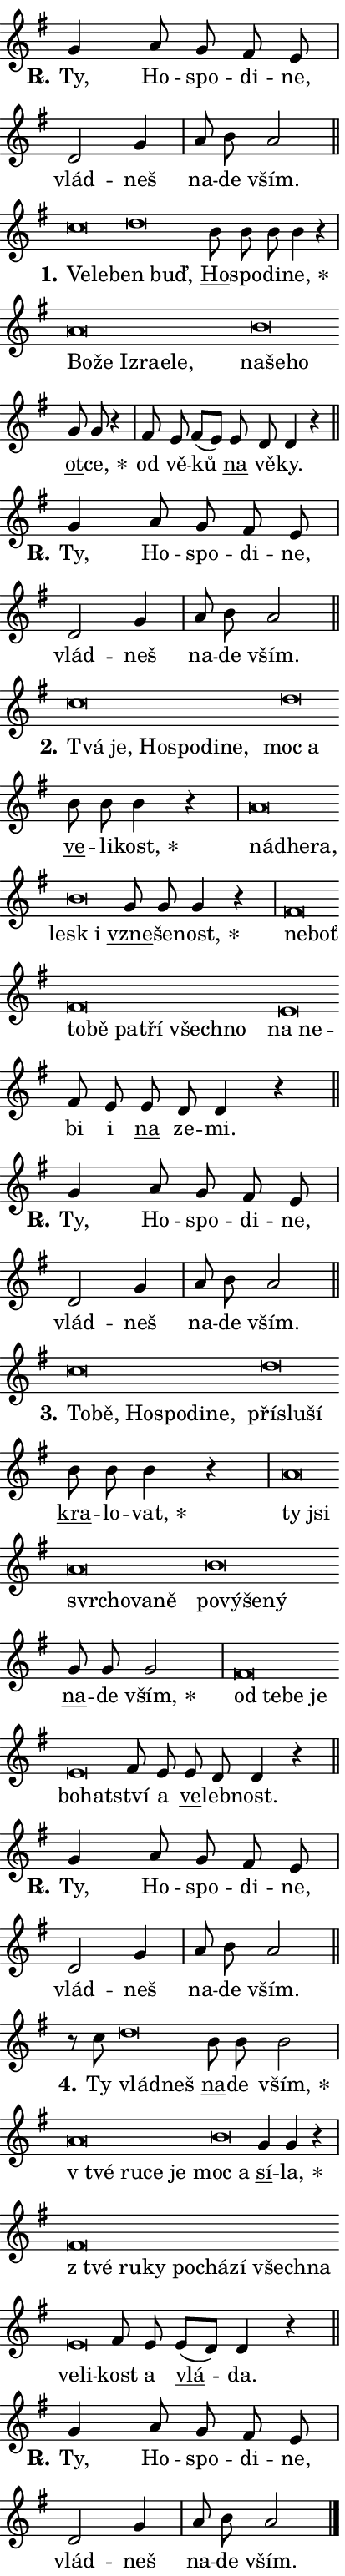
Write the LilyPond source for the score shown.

\version "2.24.0"
\header { tagline = "" }
\paper {
  indent = 0\cm
  top-margin = 0\cm
  right-margin = 0.13\cm % to fit lyric hyphens
  bottom-margin = 0\cm
  left-margin = 0\cm
  paper-width = 7\cm
  page-breaking = #ly:one-page-breaking
  system-system-spacing.basic-distance = #11
  score-system-spacing.basic-distance = #11
  ragged-last = ##f
}


%% Author: Thomas Morley
%% https://lists.gnu.org/archive/html/lilypond-user/2020-05/msg00002.html
#(define (line-position grob)
"Returns position of @var[grob} in current system:
   @code{'start}, if at first time-step
   @code{'end}, if at last time-step
   @code{'middle} otherwise
"
  (let* ((col (ly:item-get-column grob))
         (ln (ly:grob-object col 'left-neighbor))
         (rn (ly:grob-object col 'right-neighbor))
         (col-to-check-left (if (ly:grob? ln) ln col))
         (col-to-check-right (if (ly:grob? rn) rn col))
         (break-dir-left
           (and
             (ly:grob-property col-to-check-left 'non-musical #f)
             (ly:item-break-dir col-to-check-left)))
         (break-dir-right
           (and
             (ly:grob-property col-to-check-right 'non-musical #f)
             (ly:item-break-dir col-to-check-right))))
        (cond ((eqv? 1 break-dir-left) 'start)
              ((eqv? -1 break-dir-right) 'end)
              (else 'middle))))

#(define (tranparent-at-line-position vctor)
  (lambda (grob)
  "Relying on @code{line-position} select the relevant enry from @var{vctor}.
Used to determine transparency,"
    (case (line-position grob)
      ((end) (not (vector-ref vctor 0)))
      ((middle) (not (vector-ref vctor 1)))
      ((start) (not (vector-ref vctor 2))))))

noteHeadBreakVisibility =
#(define-music-function (break-visibility)(vector?)
"Makes @code{NoteHead}s transparent relying on @var{break-visibility}"
#{
  \override NoteHead.transparent =
    #(tranparent-at-line-position break-visibility)
#})

#(define delete-ledgers-for-transparent-note-heads
  (lambda (grob)
    "Reads whether a @code{NoteHead} is transparent.
If so this @code{NoteHead} is removed from @code{'note-heads} from
@var{grob}, which is supposed to be @code{LedgerLineSpanner}.
As a result ledgers are not printed for this @code{NoteHead}"
    (let* ((nhds-array (ly:grob-object grob 'note-heads))
           (nhds-list
             (if (ly:grob-array? nhds-array)
                 (ly:grob-array->list nhds-array)
                 '()))
           ;; Relies on the transparent-property being done before
           ;; Staff.LedgerLineSpanner.after-line-breaking is executed.
           ;; This is fragile ...
           (to-keep
             (remove
               (lambda (nhd)
                 (ly:grob-property nhd 'transparent #f))
               nhds-list)))
      ;; TODO find a better method to iterate over grob-arrays, similiar
      ;; to filter/remove etc for lists
      ;; For now rebuilt from scratch
      (set! (ly:grob-object grob 'note-heads)  '())
      (for-each
        (lambda (nhd)
          (ly:pointer-group-interface::add-grob grob 'note-heads nhd))
        to-keep))))

squashNotes = {
  \override NoteHead.X-extent = #'(-0.2 . 0.2)
  \override NoteHead.Y-extent = #'(-0.75 . 0)
  \override NoteHead.stencil =
    #(lambda (grob)
       (let ((pos (ly:grob-property grob 'staff-position)))
         (begin
           (if (< pos -7) (display "ERROR: Lower brevis then expected\n") (display "OK: Expected brevis position\n"))
           (if (<= pos -6) ly:text-interface::print ly:note-head::print))))
}
unSquashNotes = {
  \revert NoteHead.X-extent
  \revert NoteHead.Y-extent
  \revert NoteHead.stencil
}

hideNotes = \noteHeadBreakVisibility #begin-of-line-visible
unHideNotes = \noteHeadBreakVisibility #all-visible

% work-around for resetting accidentals
% https://lilypond.org/doc/v2.23/Documentation/notation/displaying-rhythms#unmetered-music
cadenzaMeasure = {
  \cadenzaOff
  \partial 1024 s1024
  \cadenzaOn
}

#(define-markup-command (accent layout props text) (markup?)
  "Underline accented syllable"
  (interpret-markup layout props
    #{\markup \override #'(offset . 4.3) \underline { #text }#}))

responsum = \markup \concat {
  "R" \hspace #-1.05 \path #0.1 #'((moveto 0 0.07) (lineto 0.9 0.8)) \hspace #0.05 "."
}

spaceSize = #0.6828661417322834 % exact space size for TeX Gyre Schola

\layout {
  \context {
    \Staff
    \remove "Time_signature_engraver"
    \override LedgerLineSpanner.after-line-breaking = #delete-ledgers-for-transparent-note-heads
  }
  \context {
    \Lyrics {
      \override LyricSpace.minimum-distance = \spaceSize
      \override LyricText.font-name = #"TeX Gyre Schola"
      \override LyricText.font-size = 1
      \override StanzaNumber.font-name = #"TeX Gyre Schola Bold"
      \override StanzaNumber.font-size = 1
    }
  }
  \context {
    \Score 
    \override NoteHead.text =
      #(lambda (grob) 
        (let ((pos (ly:grob-property grob 'staff-position)))
          #{\markup {
            \combine
              \halign #-0.55 \raise #(if (= pos -6) 0 0.5) \override #'(thickness . 2) \draw-line #'(3.2 . 0)
              \musicglyph "noteheads.sM1"
          }#}))
  }
}

% magnetic-lyrics.ily
%
%   written by
%     Jean Abou Samra <jean@abou-samra.fr>
%     Werner Lemberg <wl@gnu.org>
%
%   adapted by
%     Jiri Hon <jiri.hon@gmail.com>
%
% Version 2022-Apr-15

% https://www.mail-archive.com/lilypond-user@gnu.org/msg149350.html

#(define (Left_hyphen_pointer_engraver context)
   "Collect syllable-hyphen-syllable occurrences in lyrics and store
them in properties.  This engraver only looks to the left.  For
example, if the lyrics input is @code{foo -- bar}, it does the
following.

@itemize @bullet
@item
Set the @code{text} property of the @code{LyricHyphen} grob between
@q{foo} and @q{bar} to @code{foo}.

@item
Set the @code{left-hyphen} property of the @code{LyricText} grob with
text @q{foo} to the @code{LyricHyphen} grob between @q{foo} and
@q{bar}.
@end itemize

Use this auxiliary engraver in combination with the
@code{lyric-@/text::@/apply-@/magnetic-@/offset!} hook."
   (let ((hyphen #f)
         (text #f))
     (make-engraver
      (acknowledgers
       ((lyric-syllable-interface engraver grob source-engraver)
        (set! text grob)))
      (end-acknowledgers
       ((lyric-hyphen-interface engraver grob source-engraver)
        ;(when (not (grob::has-interface grob 'lyric-space-interface))
          (set! hyphen grob)));)
      ((stop-translation-timestep engraver)
       (when (and text hyphen)
         (ly:grob-set-object! text 'left-hyphen hyphen))
       (set! text #f)
       (set! hyphen #f)))))

#(define (lyric-text::apply-magnetic-offset! grob)
   "If the space between two syllables is less than the value in
property @code{LyricText@/.details@/.squash-threshold}, move the right
syllable to the left so that it gets concatenated with the left
syllable.

Use this function as a hook for
@code{LyricText@/.after-@/line-@/breaking} if the
@code{Left_@/hyphen_@/pointer_@/engraver} is active."
   (let ((hyphen (ly:grob-object grob 'left-hyphen #f)))
     (when hyphen
       (let ((left-text (ly:spanner-bound hyphen LEFT)))
         (when (grob::has-interface left-text 'lyric-syllable-interface)
           (let* ((common (ly:grob-common-refpoint grob left-text X))
                  (this-x-ext (ly:grob-extent grob common X))
                  (left-x-ext
                   (begin
                     ;; Trigger magnetism for left-text.
                     (ly:grob-property left-text 'after-line-breaking)
                     (ly:grob-extent left-text common X)))
                  ;; `delta` is the gap width between two syllables.
                  (delta (- (interval-start this-x-ext)
                            (interval-end left-x-ext)))
                  (details (ly:grob-property grob 'details))
                  (threshold (assoc-get 'squash-threshold details 0.2)))
             (when (< delta threshold)
               (let* (;; We have to manipulate the input text so that
                      ;; ligatures crossing syllable boundaries are not
                      ;; disabled.  For languages based on the Latin
                      ;; script this is essentially a beautification.
                      ;; However, for non-Western scripts it can be a
                      ;; necessity.
                      (lt (ly:grob-property left-text 'text))
                      (rt (ly:grob-property grob 'text))
                      (is-space (grob::has-interface hyphen 'lyric-space-interface))
                      (space (if is-space " " ""))
                      (extra-delta (if is-space spaceSize 0))
                      ;; Append new syllable.
                      (ltrt-space (if (and (string? lt) (string? rt))
                                (string-append lt space rt)
                                (make-concat-markup (list lt space rt))))
                      ;; Right-align `ltrt` to the right side.
                      (ltrt-space-markup (grob-interpret-markup
                               grob
                               (make-translate-markup
                                (cons (interval-length this-x-ext) 0)
                                (make-right-align-markup ltrt-space)))))
                 (begin
                   ;; Don't print `left-text`.
                   (ly:grob-set-property! left-text 'stencil #f)
                   ;; Set text and stencil (which holds all collected
                   ;; syllables so far) and shift it to the left.
                   (ly:grob-set-property! grob 'text ltrt-space)
                   (ly:grob-set-property! grob 'stencil ltrt-space-markup)
                   (ly:grob-translate-axis! grob (- (- delta extra-delta)) X))))))))))


#(define (lyric-hyphen::displace-bounds-first grob)
   ;; Make very sure this callback isn't triggered too early.
   (let ((left (ly:spanner-bound grob LEFT))
         (right (ly:spanner-bound grob RIGHT)))
     (ly:grob-property left 'after-line-breaking)
     (ly:grob-property right 'after-line-breaking)
     (ly:lyric-hyphen::print grob)))

squashThreshold = #0.4

\layout {
  \context {
    \Lyrics
    \consists #Left_hyphen_pointer_engraver
    \override LyricText.after-line-breaking =
      #lyric-text::apply-magnetic-offset!
    \override LyricHyphen.stencil = #lyric-hyphen::displace-bounds-first
    \override LyricText.details.squash-threshold = \squashThreshold
    \override LyricHyphen.minimum-distance = 0
    \override LyricHyphen.minimum-length = \squashThreshold
  }
}

squashText = \override LyricText.details.squash-threshold = 9999
unSquashText = \override LyricText.details.squash-threshold = \squashThreshold

leftText = \override LyricText.self-alignment-X = #LEFT
unLeftText = \revert LyricText.self-alignment-X

starOffset = #(lambda (grob) 
                (let ((x_offset (ly:self-alignment-interface::aligned-on-x-parent grob)))
                  (if (= x_offset 0) 0 (+ x_offset 1.2))))

star = #(define-music-function (syllable)(string?)
"Append star separator at the end of a syllable"
#{
  \once \override LyricText.X-offset = #starOffset
  \lyricmode { \markup {
    #syllable
    \override #'((font-name . "TeX Gyre Schola Bold")) \hspace #0.2 \lower #0.65 \larger "*"
  } }
#})

starAccent = #(define-music-function (syllable)(string?)
"Append star separator at the end of a syllable and make accent"
#{
  \once \override LyricText.X-offset = #starOffset
  \lyricmode { \markup {
    \accent #syllable
    \override #'((font-name . "TeX Gyre Schola Bold")) \hspace #0.2 \lower #0.65 \larger "*"
  } }
#})

breath = #(define-music-function (syllable)(string?)
"Append breathing indicator at the end of a syllable"
#{
  \lyricmode { \markup { #syllable "+" } }
#})

optionalBreath = #(define-music-function (syllable)(string?)
"Append optional breathing indicator at the end of a syllable"
#{
  \lyricmode { \markup { #syllable "(+)" } }
#})


\score {
    <<
        \new Voice = "melody" { \cadenzaOn \key g \major \relative { g'4 a8 g fis e \cadenzaMeasure \bar "|" d2 g4 \cadenzaMeasure \bar "|" a8 b a2 \cadenzaMeasure \bar "||" \break } }
        \new Lyrics \lyricsto "melody" { \lyricmode { \set stanza = \responsum
Ty, Ho -- spo -- di -- ne, vlád -- neš na -- de vším. } }
    >>
    \layout {}
}

\score {
    <<
        \new Voice = "melody" { \cadenzaOn \key g \major \relative { \squashNotes c''\breve*1/16 \hideNotes \breve*1/16 \bar "" \unHideNotes \unSquashNotes \squashNotes d\breve*1/16 \hideNotes \breve*1/16 \bar "" \unHideNotes \unSquashNotes \bar "" b8 b b b4 r \cadenzaMeasure \bar "|" \squashNotes a\breve*1/16 \hideNotes \breve*1/16 \bar "" \breve*1/16 \bar "" \breve*1/16 \bar "" \breve*1/16 \breve*1/16 \bar "" \unHideNotes \unSquashNotes \squashNotes b\breve*1/16 \hideNotes \breve*1/16 \breve*1/16 \bar "" \unHideNotes \unSquashNotes \bar "" g8 g r4 \cadenzaMeasure \bar "|" fis8 e fis[( e)] \bar "" e d d4 r \cadenzaMeasure \bar "||" \break } }
        \new Lyrics \lyricsto "melody" { \lyricmode { \set stanza = "1."
\leftText Ve -- \squashText le -- \leftText \unLeftText \unSquashText ben \squashText buď, \unLeftText \unSquashText \markup \accent Ho -- spo -- di -- \star ne, \leftText Bo -- \squashText že Iz -- ra -- e -- le, \leftText \unLeftText \unSquashText na -- \squashText še -- ho \unLeftText \unSquashText \markup \accent ot -- \star ce, od vě -- ků \markup \accent na vě -- ky. } }
    >>
    \layout {}
}

\score {
    <<
        \new Voice = "melody" { \cadenzaOn \key g \major \relative { g'4 a8 g fis e \cadenzaMeasure \bar "|" d2 g4 \cadenzaMeasure \bar "|" a8 b a2 \cadenzaMeasure \bar "||" \break } }
        \new Lyrics \lyricsto "melody" { \lyricmode { \set stanza = \responsum
Ty, Ho -- spo -- di -- ne, vlád -- neš na -- de vším. } }
    >>
    \layout {}
}

\score {
    <<
        \new Voice = "melody" { \cadenzaOn \key g \major \relative { \squashNotes c''\breve*1/16 \hideNotes \breve*1/16 \bar "" \breve*1/16 \bar "" \breve*1/16 \bar "" \breve*1/16 \breve*1/16 \bar "" \unHideNotes \unSquashNotes \squashNotes d\breve*1/16 \hideNotes \breve*1/16 \bar "" \unHideNotes \unSquashNotes \bar "" b8 b b4 r \cadenzaMeasure \bar "|" \squashNotes a\breve*1/16 \hideNotes \breve*1/16 \breve*1/16 \bar "" \unHideNotes \unSquashNotes \squashNotes b\breve*1/16 \hideNotes \breve*1/16 \bar "" \unHideNotes \unSquashNotes \bar "" g8 g g4 r \cadenzaMeasure \bar "|" \squashNotes fis\breve*1/16 \hideNotes \breve*1/16 \bar "" \breve*1/16 \bar "" \breve*1/16 \bar "" \breve*1/16 \bar "" \breve*1/16 \bar "" \breve*1/16 \breve*1/16 \bar "" \unHideNotes \unSquashNotes \squashNotes e\breve*1/16 \hideNotes \breve*1/16 \bar "" \unHideNotes \unSquashNotes fis8 e \bar "" e d d4 r \cadenzaMeasure \bar "||" \break } }
        \new Lyrics \lyricsto "melody" { \lyricmode { \set stanza = "2."
\leftText Tvá \squashText je, Ho -- spo -- di -- ne, \leftText \unLeftText \unSquashText moc \squashText a \unLeftText \unSquashText \markup \accent ve -- li -- \star kost, \leftText nád -- \squashText he -- ra, \leftText \unLeftText \unSquashText lesk \squashText i \unLeftText \unSquashText \markup \accent vzne -- še -- \star nost, \leftText ne -- \squashText boť to -- bě pa -- tří všech -- no \leftText \unLeftText \unSquashText na \squashText ne -- \unLeftText \unSquashText bi i \markup \accent na ze -- mi. } }
    >>
    \layout {}
}

\score {
    <<
        \new Voice = "melody" { \cadenzaOn \key g \major \relative { g'4 a8 g fis e \cadenzaMeasure \bar "|" d2 g4 \cadenzaMeasure \bar "|" a8 b a2 \cadenzaMeasure \bar "||" \break } }
        \new Lyrics \lyricsto "melody" { \lyricmode { \set stanza = \responsum
Ty, Ho -- spo -- di -- ne, vlád -- neš na -- de vším. } }
    >>
    \layout {}
}

\score {
    <<
        \new Voice = "melody" { \cadenzaOn \key g \major \relative { \squashNotes c''\breve*1/16 \hideNotes \breve*1/16 \bar "" \breve*1/16 \bar "" \breve*1/16 \bar "" \breve*1/16 \breve*1/16 \bar "" \unHideNotes \unSquashNotes \squashNotes d\breve*1/16 \hideNotes \breve*1/16 \breve*1/16 \bar "" \unHideNotes \unSquashNotes \bar "" b8 b b4 r \cadenzaMeasure \bar "|" \squashNotes a\breve*1/16 \hideNotes \breve*1/16 \bar "" \breve*1/16 \bar "" \breve*1/16 \bar "" \breve*1/16 \breve*1/16 \bar "" \unHideNotes \unSquashNotes \squashNotes b\breve*1/16 \hideNotes \breve*1/16 \bar "" \breve*1/16 \breve*1/16 \bar "" \unHideNotes \unSquashNotes \bar "" g8 g g2 \cadenzaMeasure \bar "|" \squashNotes fis\breve*1/16 \hideNotes \breve*1/16 \bar "" \breve*1/16 \breve*1/16 \bar "" \unHideNotes \unSquashNotes \squashNotes e\breve*1/16 \hideNotes \breve*1/16 \bar "" \unHideNotes \unSquashNotes fis8 e \bar "" e d d4 r \cadenzaMeasure \bar "||" \break } }
        \new Lyrics \lyricsto "melody" { \lyricmode { \set stanza = "3."
\leftText To -- \squashText bě, Ho -- spo -- di -- ne, \leftText \unLeftText \unSquashText pří -- \squashText slu -- ší \unLeftText \unSquashText \markup \accent kra -- lo -- \star vat, \leftText ty \squashText jsi svr -- cho -- va -- ně \leftText \unLeftText \unSquashText po -- \squashText vý -- še -- ný \unLeftText \unSquashText \markup \accent na -- de \star vším, \leftText od \squashText te -- be je \leftText \unLeftText \unSquashText bo -- \squashText hat -- \unLeftText \unSquashText ství a \markup \accent ve -- leb -- nost. } }
    >>
    \layout {}
}

\score {
    <<
        \new Voice = "melody" { \cadenzaOn \key g \major \relative { g'4 a8 g fis e \cadenzaMeasure \bar "|" d2 g4 \cadenzaMeasure \bar "|" a8 b a2 \cadenzaMeasure \bar "||" \break } }
        \new Lyrics \lyricsto "melody" { \lyricmode { \set stanza = \responsum
Ty, Ho -- spo -- di -- ne, vlád -- neš na -- de vším. } }
    >>
    \layout {}
}

\score {
    <<
        \new Voice = "melody" { \cadenzaOn \key g \major \relative { r8 c''8 \squashNotes d\breve*1/16 \hideNotes \breve*1/16 \bar "" \unHideNotes \unSquashNotes \bar "" b8 b b2 \cadenzaMeasure \bar "|" \squashNotes a\breve*1/16 \hideNotes \breve*1/16 \bar "" \breve*1/16 \breve*1/16 \bar "" \unHideNotes \unSquashNotes \squashNotes b\breve*1/16 \hideNotes \breve*1/16 \bar "" \unHideNotes \unSquashNotes \bar "" g4 g r \cadenzaMeasure \bar "|" \squashNotes fis\breve*1/16 \hideNotes \breve*1/16 \bar "" \breve*1/16 \bar "" \breve*1/16 \bar "" \breve*1/16 \bar "" \breve*1/16 \bar "" \breve*1/16 \breve*1/16 \bar "" \unHideNotes \unSquashNotes \squashNotes e\breve*1/16 \hideNotes \breve*1/16 \bar "" \unHideNotes \unSquashNotes fis8 e \bar "" e[( d)] d4 r \cadenzaMeasure \bar "||" \break } }
        \new Lyrics \lyricsto "melody" { \lyricmode { \set stanza = "4."
Ty \leftText vlád -- \squashText neš \unLeftText \unSquashText \markup \accent na -- de \star vším, \leftText "v tvé" \squashText ru -- ce je \leftText \unLeftText \unSquashText moc \squashText a \unLeftText \unSquashText \markup \accent sí -- \star la, \leftText "z tvé" \squashText ru -- ky po -- chá -- zí všech -- na \leftText \unLeftText \unSquashText ve -- \squashText li -- \unLeftText \unSquashText kost a \markup \accent vlá -- da. } }
    >>
    \layout {}
}

\score {
    <<
        \new Voice = "melody" { \cadenzaOn \key g \major \relative { g'4 a8 g fis e \cadenzaMeasure \bar "|" d2 g4 \cadenzaMeasure \bar "|" a8 b a2 \cadenzaMeasure \bar "||" \break } \bar "|." }
        \new Lyrics \lyricsto "melody" { \lyricmode { \set stanza = \responsum
Ty, Ho -- spo -- di -- ne, vlád -- neš na -- de vším. } }
    >>
    \layout {}
}
